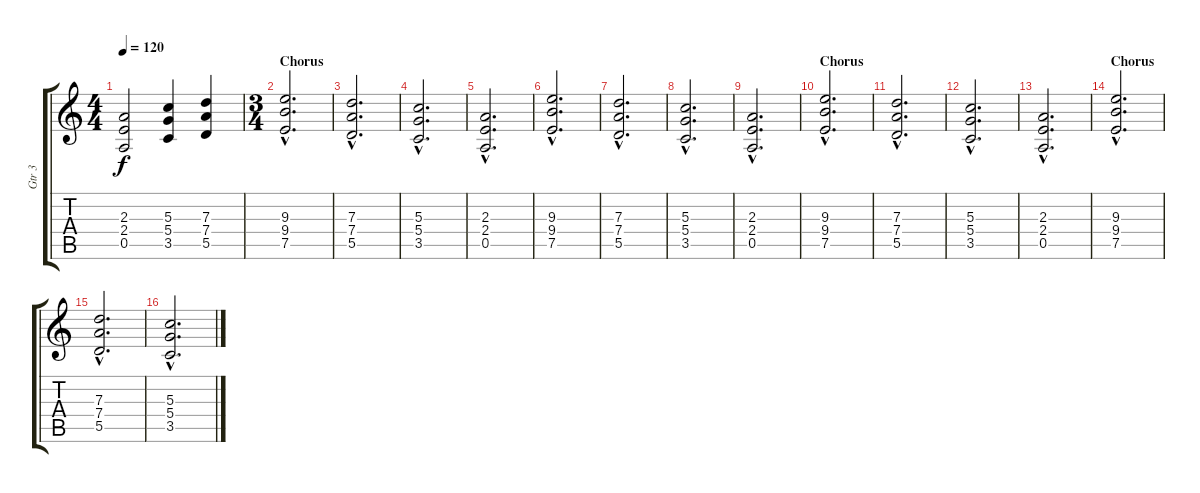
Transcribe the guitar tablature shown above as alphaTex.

\track ("Gtr 3" "Gtr 3") {instrument overdrivenguitar}
\staff {score tabs}
\tuning (E4 B3 G3 D3 A2 E2) {hide}
\ts (4 4)
\tempo 120
\clef g2
\ks c
(2.3 2.4 0.5).2{dy f} (5.3 5.4 3.5).4 (7.3 7.4 5.5).4 |
\ts (3 4)
\section ("" "Chorus")
(9.3{hac} 9.4{hac} 7.5{hac}).2{d} |
(7.3{hac} 7.4{hac} 5.5{hac}).2{d} |
(5.3{hac} 5.4{hac} 3.5{hac}).2{d} |
(2.3{hac} 2.4{hac} 0.5{hac}).2{d} |
(9.3{hac} 9.4{hac} 7.5{hac}).2{d} |
(7.3{hac} 7.4{hac} 5.5{hac}).2{d} |
(5.3{hac} 5.4{hac} 3.5{hac}).2{d} |
(2.3{hac} 2.4{hac} 0.5{hac}).2{d} |
\section ("" "Chorus")
(9.3{hac} 9.4{hac} 7.5{hac}).2{d} |
(7.3{hac} 7.4{hac} 5.5{hac}).2{d} |
(5.3{hac} 5.4{hac} 3.5{hac}).2{d} |
(2.3{hac} 2.4{hac} 0.5{hac}).2{d} |
\section ("" "Chorus")
(9.3{hac} 9.4{hac} 7.5{hac}).2{d} |
(7.3{hac} 7.4{hac} 5.5{hac}).2{d} |
(5.3{hac} 5.4{hac} 3.5{hac}).2{d}
